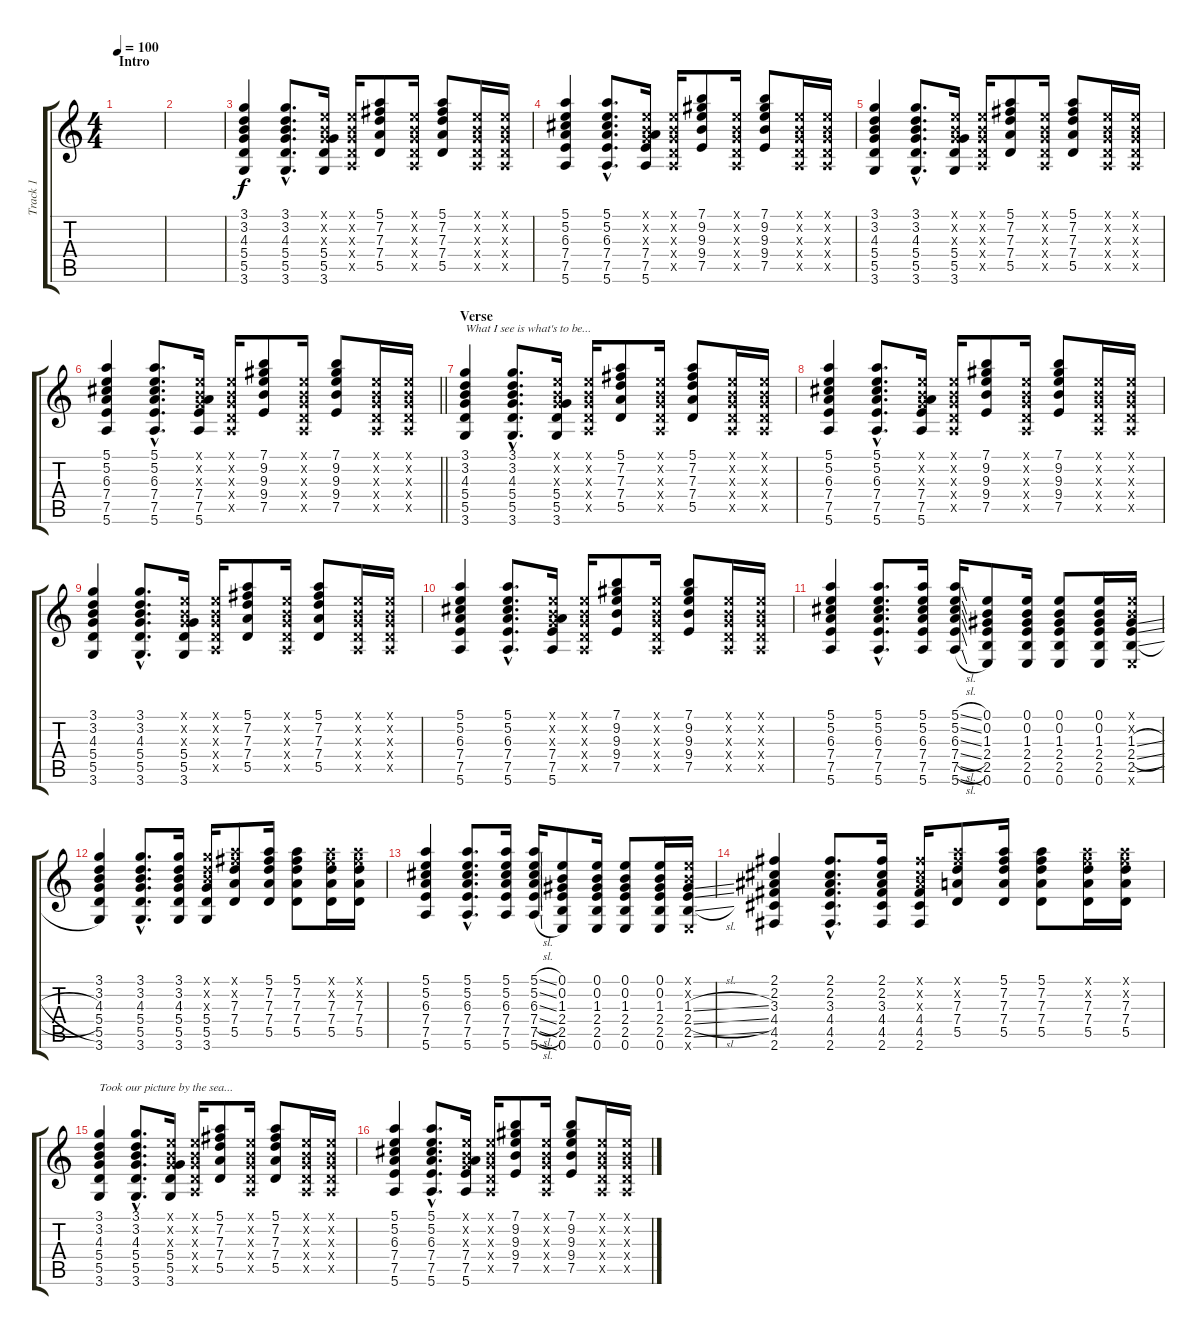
\track ("Track 1" "Track 1") {instrument acousticguitarsteel}
\staff {score tabs}
\tuning (E4 B3 G3 D3 A2 E2) {hide}
\ts (4 4)
\section ("" "Intro")
\tempo 100
\clef g2
\ks c
|
|
(3.1 3.2 4.3 5.4 5.5 3.6).4 (3.1{hac} 3.2{hac} 4.3{hac} 5.4{hac} 5.5{hac} 3.6{hac}).8{d} (0.1{x} 0.2{x} 0.3{x} 5.4 5.5 3.6).16 (0.1{x} 0.2{x} 0.3{x} 0.4{x} 0.5{x}).16 (5.1 7.2 7.3 7.4 5.5).8 (0.1{x} 0.2{x} 0.3{x} 0.4{x} 0.5{x}).16 (5.1 7.2 7.3 7.4 5.5).8 (0.1{x} 0.2{x} 0.3{x} 0.4{x} 0.5{x}).16 (0.1{x} 0.2{x} 0.3{x} 0.4{x} 0.5{x}).16 |
(5.1 5.2 6.3 7.4 7.5 5.6).4 (5.1{hac} 5.2{hac} 6.3{hac} 7.4{hac} 7.5{hac} 5.6{hac}).8{d} (0.1{x} 0.2{x} 0.3{x} 7.4 7.5 5.6).16 (0.1{x} 0.2{x} 0.3{x} 0.4{x} 0.5{x}).16 (7.1 9.2 9.3 9.4 7.5).8 (0.1{x} 0.2{x} 0.3{x} 0.4{x} 0.5{x}).16 (7.1 9.2 9.3 9.4 7.5).8 (0.1{x} 0.2{x} 0.3{x} 0.4{x} 0.5{x}).16 (0.1{x} 0.2{x} 0.3{x} 0.4{x} 0.5{x}).16 |
(3.1 3.2 4.3 5.4 5.5 3.6).4 (3.1{hac} 3.2{hac} 4.3{hac} 5.4{hac} 5.5{hac} 3.6{hac}).8{d} (0.1{x} 0.2{x} 0.3{x} 5.4 5.5 3.6).16 (0.1{x} 0.2{x} 0.3{x} 0.4{x} 0.5{x}).16 (5.1 7.2 7.3 7.4 5.5).8 (0.1{x} 0.2{x} 0.3{x} 0.4{x} 0.5{x}).16 (5.1 7.2 7.3 7.4 5.5).8 (0.1{x} 0.2{x} 0.3{x} 0.4{x} 0.5{x}).16 (0.1{x} 0.2{x} 0.3{x} 0.4{x} 0.5{x}).16 |
\barLineRight lightlight
(5.1 5.2 6.3 7.4 7.5 5.6).4 (5.1{hac} 5.2{hac} 6.3{hac} 7.4{hac} 7.5{hac} 5.6{hac}).8{d} (0.1{x} 0.2{x} 0.3{x} 7.4 7.5 5.6).16 (0.1{x} 0.2{x} 0.3{x} 0.4{x} 0.5{x}).16 (7.1 9.2 9.3 9.4 7.5).8 (0.1{x} 0.2{x} 0.3{x} 0.4{x} 0.5{x}).16 (7.1 9.2 9.3 9.4 7.5).8 (0.1{x} 0.2{x} 0.3{x} 0.4{x} 0.5{x}).16 (0.1{x} 0.2{x} 0.3{x} 0.4{x} 0.5{x}).16 |
\section ("" "Verse")
(3.1 3.2 4.3 5.4 5.5 3.6).4{txt "What I see is what's to be..."} (3.1{hac} 3.2{hac} 4.3{hac} 5.4{hac} 5.5{hac} 3.6{hac}).8{d} (0.1{x} 0.2{x} 0.3{x} 5.4 5.5 3.6).16 (0.1{x} 0.2{x} 0.3{x} 0.4{x} 0.5{x}).16 (5.1 7.2 7.3 7.4 5.5).8 (0.1{x} 0.2{x} 0.3{x} 0.4{x} 0.5{x}).16 (5.1 7.2 7.3 7.4 5.5).8 (0.1{x} 0.2{x} 0.3{x} 0.4{x} 0.5{x}).16 (0.1{x} 0.2{x} 0.3{x} 0.4{x} 0.5{x}).16 |
(5.1 5.2 6.3 7.4 7.5 5.6).4 (5.1{hac} 5.2{hac} 6.3{hac} 7.4{hac} 7.5{hac} 5.6{hac}).8{d} (0.1{x} 0.2{x} 0.3{x} 7.4 7.5 5.6).16 (0.1{x} 0.2{x} 0.3{x} 0.4{x} 0.5{x}).16 (7.1 9.2 9.3 9.4 7.5).8 (0.1{x} 0.2{x} 0.3{x} 0.4{x} 0.5{x}).16 (7.1 9.2 9.3 9.4 7.5).8 (0.1{x} 0.2{x} 0.3{x} 0.4{x} 0.5{x}).16 (0.1{x} 0.2{x} 0.3{x} 0.4{x} 0.5{x}).16 |
(3.1 3.2 4.3 5.4 5.5 3.6).4 (3.1{hac} 3.2{hac} 4.3{hac} 5.4{hac} 5.5{hac} 3.6{hac}).8{d} (0.1{x} 0.2{x} 0.3{x} 5.4 5.5 3.6).16 (0.1{x} 0.2{x} 0.3{x} 0.4{x} 0.5{x}).16 (5.1 7.2 7.3 7.4 5.5).8 (0.1{x} 0.2{x} 0.3{x} 0.4{x} 0.5{x}).16 (5.1 7.2 7.3 7.4 5.5).8 (0.1{x} 0.2{x} 0.3{x} 0.4{x} 0.5{x}).16 (0.1{x} 0.2{x} 0.3{x} 0.4{x} 0.5{x}).16 |
(5.1 5.2 6.3 7.4 7.5 5.6).4 (5.1{hac} 5.2{hac} 6.3{hac} 7.4{hac} 7.5{hac} 5.6{hac}).8{d} (0.1{x} 0.2{x} 0.3{x} 7.4 7.5 5.6).16 (0.1{x} 0.2{x} 0.3{x} 0.4{x} 0.5{x}).16 (7.1 9.2 9.3 9.4 7.5).8 (0.1{x} 0.2{x} 0.3{x} 0.4{x} 0.5{x}).16 (7.1 9.2 9.3 9.4 7.5).8 (0.1{x} 0.2{x} 0.3{x} 0.4{x} 0.5{x}).16 (0.1{x} 0.2{x} 0.3{x} 0.4{x} 0.5{x}).16 |
(5.1 5.2 6.3 7.4 7.5 5.6).4{volume 12 instrument electricguitarclean} (5.1{hac} 5.2{hac} 6.3{hac} 7.4{hac} 7.5{hac} 5.6{hac}).8{d} (5.1 5.2 6.3 7.4 7.5 5.6).16 (5.1{sl} 5.2{sl} 6.3{sl} 7.4{sl} 7.5{sl} 5.6{sl}).16 (0.1 0.2 1.3 2.4 2.5 0.6).8 (0.1 0.2 1.3 2.4 2.5 0.6).16 (0.1 0.2 1.3 2.4 2.5 0.6).8 (0.1 0.2 1.3 2.4 2.5 0.6).16 (0.1{x} 0.2{x} 1.3{sl} 2.4{sl} 2.5{sl} 0.6{x}).16 |
(3.1 3.2 4.3 5.4 5.5 3.6).4 (3.1{hac} 3.2{hac} 4.3{hac} 5.4{hac} 5.5{hac} 3.6{hac}).8{d} (3.1 3.2 4.3 5.4 5.5 3.6).16 (3.1{x} 3.2{x} 4.3{x} 5.4 5.5 3.6).16 (5.1{x} 7.2{x} 7.3 7.4 5.5).8 (5.1 7.2 7.3 7.4 5.5).16 (5.1 7.2 7.3 7.4 5.5).8 (5.1{x} 7.2{x} 7.3 7.4 5.5).16 (5.1{x} 7.2{x} 7.3 7.4 5.5).16 |
(5.1 5.2 6.3 7.4 7.5 5.6).4 (5.1{hac} 5.2{hac} 6.3{hac} 7.4{hac} 7.5{hac} 5.6{hac}).8{d} (5.1 5.2 6.3 7.4 7.5 5.6).16 (5.1{sl} 5.2{sl} 6.3{sl} 7.4{sl} 7.5{sl} 5.6{sl}).16 (0.1 0.2 1.3 2.4 2.5 0.6).8 (0.1 0.2 1.3 2.4 2.5 0.6).16 (0.1 0.2 1.3 2.4 2.5 0.6).8 (0.1 0.2 1.3 2.4 2.5 0.6).16 (0.1{x} 0.2{x} 1.3{sl} 2.4{sl} 2.5{sl} 0.6{x}).16 |
(2.1 2.2 3.3 4.4 4.5 2.6).4 (2.1{hac} 2.2{hac} 3.3{hac} 4.4{hac} 4.5{hac} 2.6{hac}).8{d} (2.1 2.2 3.3 4.4 4.5 2.6).16 (2.1{x} 2.2{x} 3.3{x} 4.4 4.5 2.6).16 (5.1{x} 7.2{x} 7.3 7.4 5.5).8 (5.1 7.2 7.3 7.4 5.5).16 (5.1 7.2 7.3 7.4 5.5).8 (5.1{x} 7.2{x} 7.3 7.4 5.5).16 (5.1{x} 7.2{x} 7.3 7.4 5.5).16 |
(3.1 3.2 4.3 5.4 5.5 3.6).4{txt "Took our picture by the sea..." volume 10 instrument acousticguitarsteel} (3.1{hac} 3.2{hac} 4.3{hac} 5.4{hac} 5.5{hac} 3.6{hac}).8{d} (0.1{x} 0.2{x} 0.3{x} 5.4 5.5 3.6).16 (0.1{x} 0.2{x} 0.3{x} 0.4{x} 0.5{x}).16 (5.1 7.2 7.3 7.4 5.5).8 (0.1{x} 0.2{x} 0.3{x} 0.4{x} 0.5{x}).16 (5.1 7.2 7.3 7.4 5.5).8 (0.1{x} 0.2{x} 0.3{x} 0.4{x} 0.5{x}).16 (0.1{x} 0.2{x} 0.3{x} 0.4{x} 0.5{x}).16 |
(5.1 5.2 6.3 7.4 7.5 5.6).4 (5.1{hac} 5.2{hac} 6.3{hac} 7.4{hac} 7.5{hac} 5.6{hac}).8{d} (0.1{x} 0.2{x} 0.3{x} 7.4 7.5 5.6).16 (0.1{x} 0.2{x} 0.3{x} 0.4{x} 0.5{x}).16 (7.1 9.2 9.3 9.4 7.5).8 (0.1{x} 0.2{x} 0.3{x} 0.4{x} 0.5{x}).16 (7.1 9.2 9.3 9.4 7.5).8 (0.1{x} 0.2{x} 0.3{x} 0.4{x} 0.5{x}).16 (0.1{x} 0.2{x} 0.3{x} 0.4{x} 0.5{x}).16
